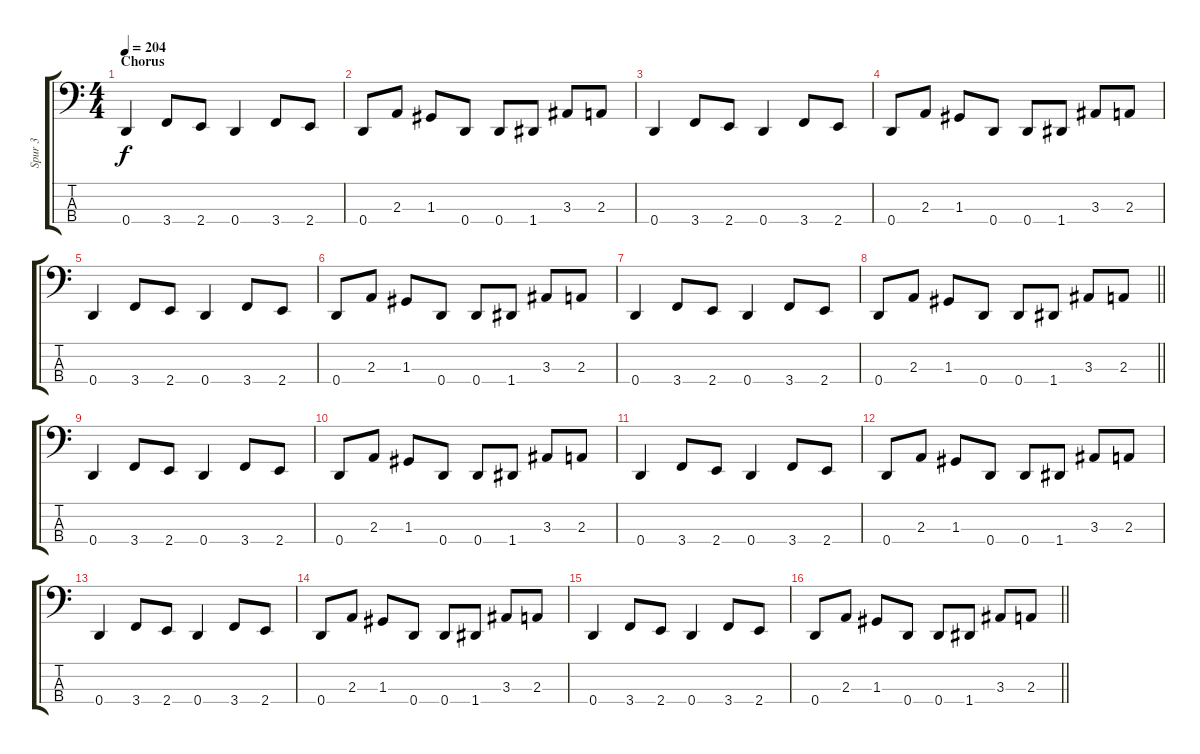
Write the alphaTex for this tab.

\track ("Spur 3" "Spur 3") {instrument electricbassfinger}
\staff {score tabs}
\tuning (F2 C2 G1 D1) {hide}
\ts (4 4)
\section ("" "Chorus")
\tempo 204
\clef f4
\ks c
0.4.4{dy f} 3.4.8 2.4.8 0.4.4 3.4.8 2.4.8 |
0.4.8 2.3.8 1.3.8 0.4.8 0.4.8 1.4.8 3.3.8 2.3.8 |
0.4.4 3.4.8 2.4.8 0.4.4 3.4.8 2.4.8 |
0.4.8 2.3.8 1.3.8 0.4.8 0.4.8 1.4.8 3.3.8 2.3.8 |
0.4.4 3.4.8 2.4.8 0.4.4 3.4.8 2.4.8 |
0.4.8 2.3.8 1.3.8 0.4.8 0.4.8 1.4.8 3.3.8 2.3.8 |
0.4.4 3.4.8 2.4.8 0.4.4 3.4.8 2.4.8 |
\barLineRight lightlight
0.4.8 2.3.8 1.3.8 0.4.8 0.4.8 1.4.8 3.3.8 2.3.8 |
0.4.4 3.4.8 2.4.8 0.4.4 3.4.8 2.4.8 |
0.4.8 2.3.8 1.3.8 0.4.8 0.4.8 1.4.8 3.3.8 2.3.8 |
0.4.4 3.4.8 2.4.8 0.4.4 3.4.8 2.4.8 |
0.4.8 2.3.8 1.3.8 0.4.8 0.4.8 1.4.8 3.3.8 2.3.8 |
0.4.4 3.4.8 2.4.8 0.4.4 3.4.8 2.4.8 |
0.4.8 2.3.8 1.3.8 0.4.8 0.4.8 1.4.8 3.3.8 2.3.8 |
0.4.4 3.4.8 2.4.8 0.4.4 3.4.8 2.4.8 |
\barLineRight lightlight
0.4.8 2.3.8 1.3.8 0.4.8 0.4.8 1.4.8 3.3.8 2.3.8
